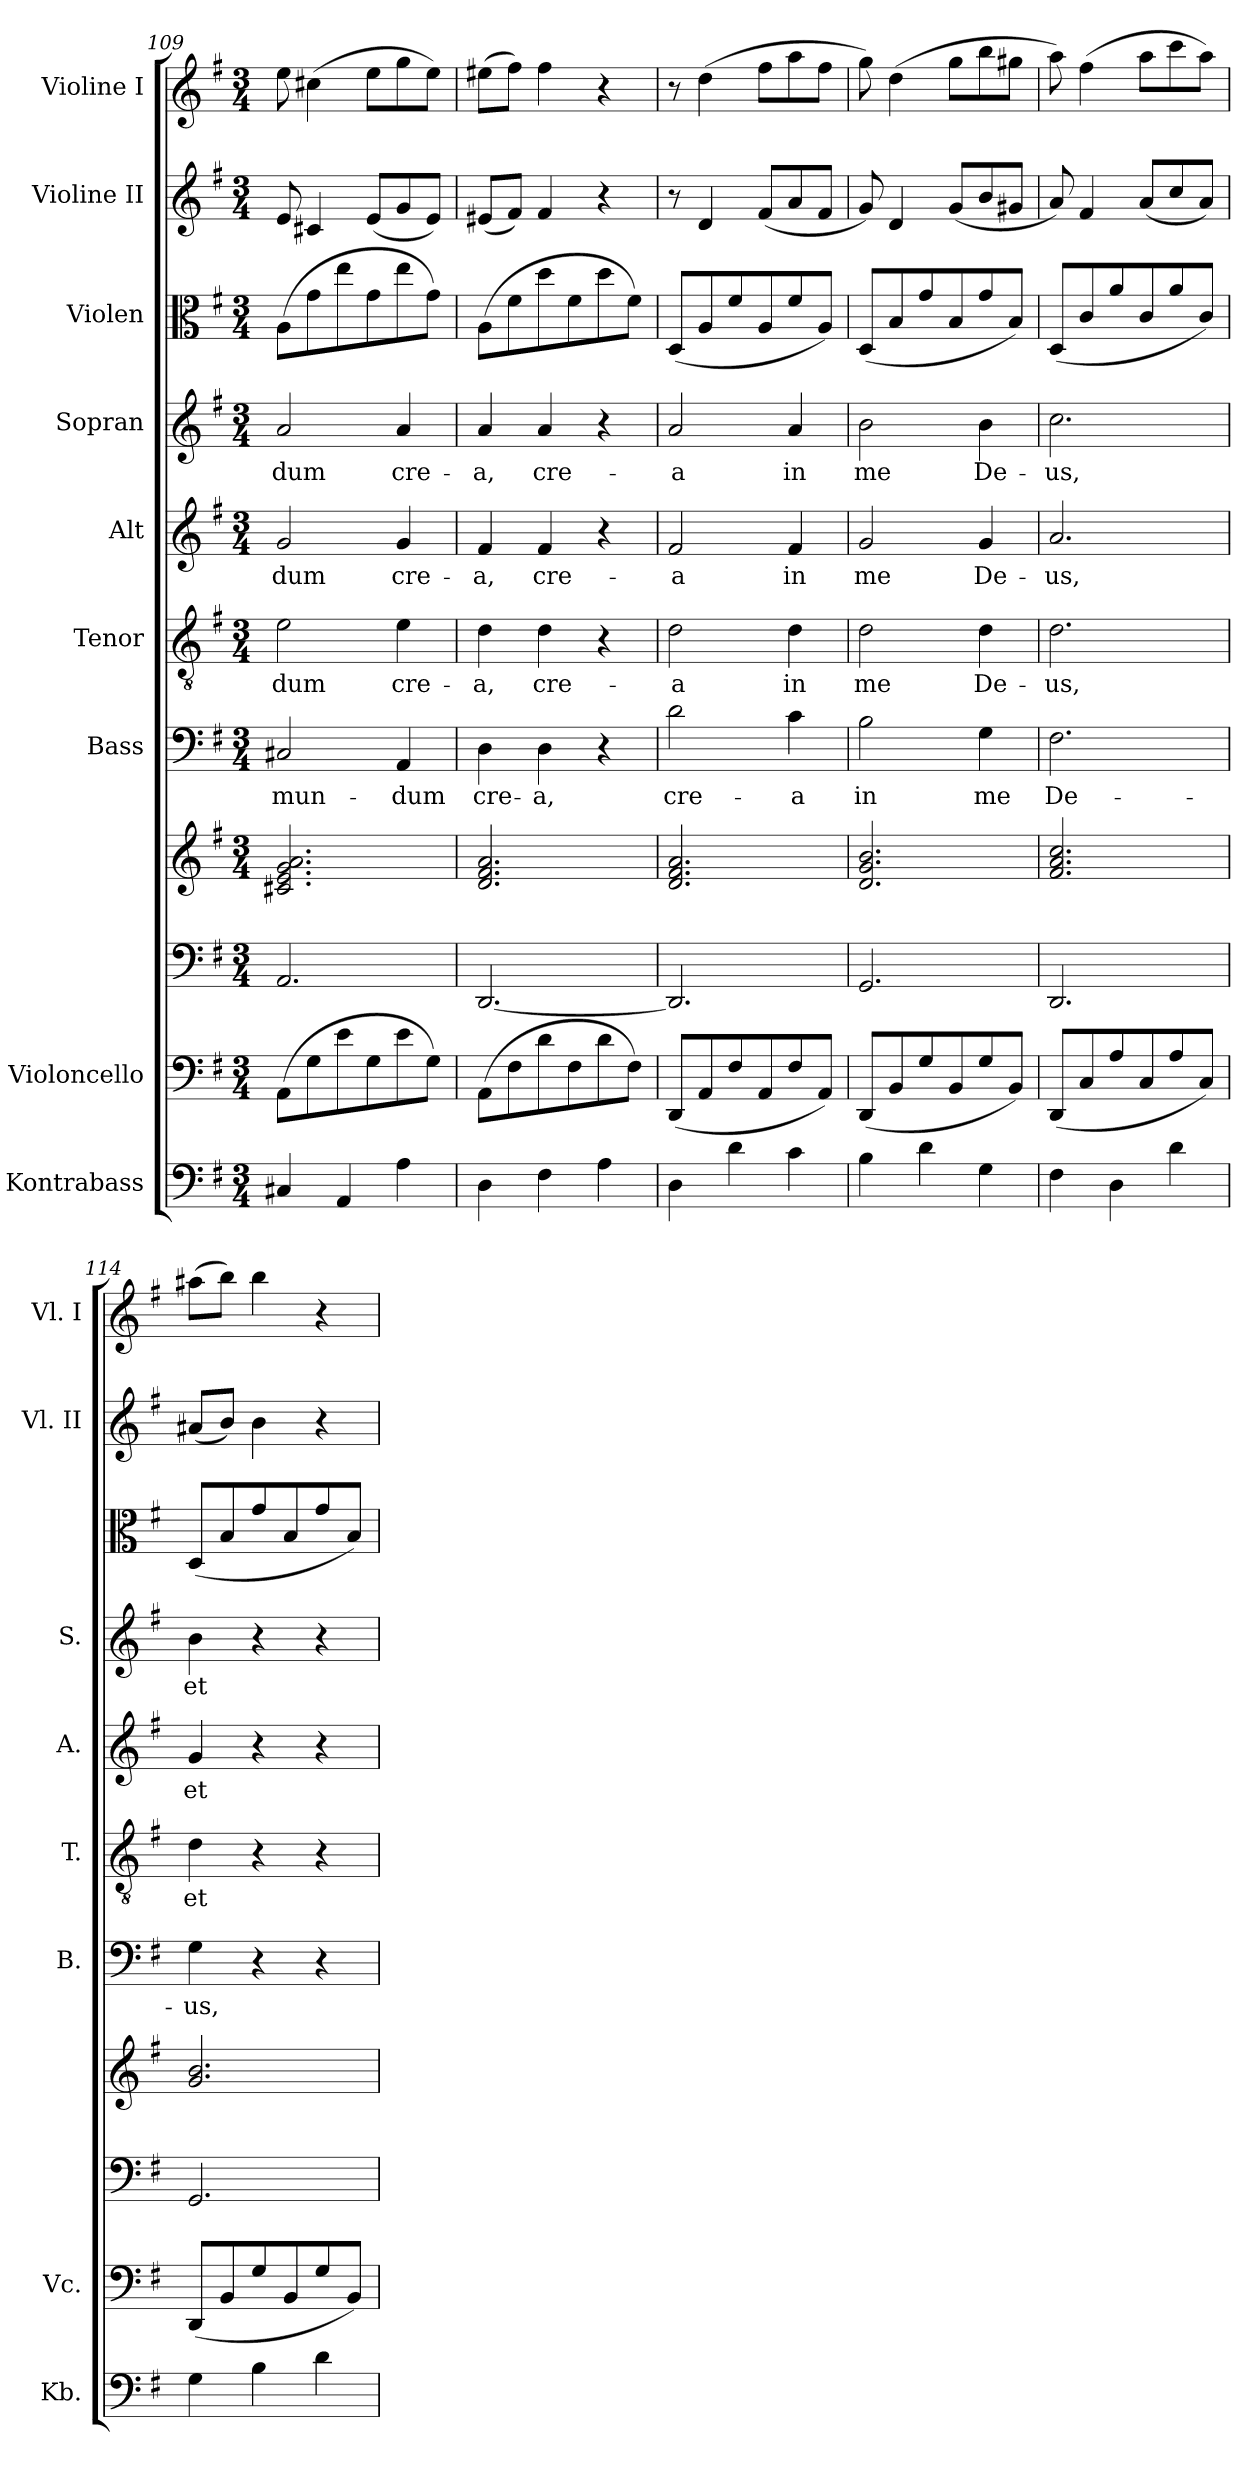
**kern	**kern	**kern	**kern	**kern	**text	**kern	**text	**kern	**text	**kern	**text	**kern	**kern	**kern
*part10	*part9	*part8	*part8	*part7	*part7	*part6	*part6	*part5	*part5	*part4	*part4	*part3	*part2	*part1
*staff11	*staff10	*staff9	*staff8	*staff7	*staff7	*staff6	*staff6	*staff5	*staff5	*staff4	*staff4	*staff3	*staff2	*staff1
*I"Kontrabass	*I"Violoncello	*	*	*I"Bass	*	*I"Tenor	*	*I"Alt	*	*I"Sopran	*	*I"Violen	*I"Violine II	*I"Violine I
*I'Kb.	*I'Vc.	*	*	*I'B.	*	*I'T.	*	*I'A.	*	*I'S.	*	*	*I'Vl. II	*I'Vl. I
*clefF4	*clefF4	*clefF4	*clefG2	*clefF4	*	*clefGv2	*	*clefG2	*	*clefG2	*	*clefC3	*clefG2	*clefG2
*ITrd7c12	*	*	*	*	*	*	*	*	*	*	*	*	*	*
*k[f#]	*k[f#]	*k[f#]	*k[f#]	*k[f#]	*	*k[f#]	*	*k[f#]	*	*k[f#]	*	*k[f#]	*k[f#]	*k[f#]
*G:	*G:	*G:	*G:	*G:	*	*G:	*	*G:	*	*G:	*	*G:	*G:	*G:
*M3/4	*M3/4	*M3/4	*M3/4	*M3/4	*	*M3/4	*	*M3/4	*	*M3/4	*	*M3/4	*M3/4	*M3/4
=109	=109	=109	=109	=109	=109	=109	=109	=109	=109	=109	=109	=109	=109	=109
!	!	!	!	!	!LO:LY:b	!	!LO:LY:b	!	!LO:LY:b	!	!LO:LY:b	!	!	!
4CC#X/	(>8AA\L	2.AA/	2.c#X/ 2.e/ 2.g/ 2.a/	2C#X/	mun-	2e\	-dum	2g/	-dum	2a/	-dum	(>8A\L	8e/	8ee\
.	8G\	.	.	.	.	.	.	.	.	.	.	8g\	4c#X/	(>4cc#X\
4AAA/	8e\	.	.	.	.	.	.	.	.	.	.	8ee\	.	.
.	8G\	.	.	.	.	.	.	.	.	.	.	8g\	(<8e/L	8ee\L
!	!	!	!	!	!LO:LY:b	!	!LO:LY:b	!	!LO:LY:b	!	!LO:LY:b	!	!	!
4AA\	8e\	.	.	4AA/	-dum	4e\	cre-	4g/	cre-	4a/	cre-	8ee\	8g/	8gg\
.	8G\J)	.	.	.	.	.	.	.	.	.	.	8g\J)	8e/J)	8ee\J)
!!LO:PB:g=z
=110	=110	=110	=110	=110	=110	=110	=110	=110	=110	=110	=110	=110	=110	=110
!	!	!	!	!	!LO:LY:b	!	!LO:LY:b	!	!LO:LY:b	!	!LO:LY:b	!	!	!
4DD\	(>8AA\L	[2.DD/	2.d/ 2.f#/ 2.a/	4D\	cre-	4d\	-a,	4f#/	-a,	4a/	-a,	(>8A\L	(<8e#X/L	(>8ee#X\L
.	8F#\	.	.	.	.	.	.	.	.	.	.	8f#\	8f#/J)	8ff#\J)
!	!	!	!	!	!LO:LY:b	!	!LO:LY:b	!	!LO:LY:b	!	!LO:LY:b	!	!	!
4FF#\	8d\	.	.	4D\	-a,	4d\	cre-	4f#/	cre-	4a/	cre-	8dd\	4f#/	4ff#\
.	8F#\	.	.	.	.	.	.	.	.	.	.	8f#\	.	.
4AA\	8d\	.	.	4r	.	4r	.	4r	.	4r	.	8dd\	4r	4r
.	8F#\J)	.	.	.	.	.	.	.	.	.	.	8f#\J)	.	.
=111	=111	=111	=111	=111	=111	=111	=111	=111	=111	=111	=111	=111	=111	=111
!	!	!	!	!	!LO:LY:b	!	!LO:LY:b	!	!LO:LY:b	!	!LO:LY:b	!	!	!
4DD\	(<8DD/L	2.DD/]	2.d/ 2.f#/ 2.a/	2d\	cre-	2d\	-a	2f#/	-a	2a/	-a	(<8D/L	8r	8r
.	8AA/	.	.	.	.	.	.	.	.	.	.	8A/	4d/	(>4dd\
4D\	8F#/	.	.	.	.	.	.	.	.	.	.	8f#/	.	.
.	8AA/	.	.	.	.	.	.	.	.	.	.	8A/	(<8f#/L	8ff#\L
!	!	!	!	!	!LO:LY:b	!	!LO:LY:b	!	!LO:LY:b	!	!LO:LY:b	!	!	!
4C\	8F#/	.	.	4c\	-a	4d\	in	4f#/	in	4a/	in	8f#/	8a/	8aa\
.	8AA/J)	.	.	.	.	.	.	.	.	.	.	8A/J)	8f#/J	8ff#\J
=112	=112	=112	=112	=112	=112	=112	=112	=112	=112	=112	=112	=112	=112	=112
!	!	!	!	!	!LO:LY:b	!	!LO:LY:b	!	!LO:LY:b	!	!LO:LY:b	!	!	!
4BB\	(<8DD/L	2.GG/	2.d/ 2.g/ 2.b/	2B\	in	2d\	me	2g/	me	2b\	me	(<8D/L	8g/)	8gg\)
.	8BB/	.	.	.	.	.	.	.	.	.	.	8B/	4d/	(>4dd\
4D\	8G/	.	.	.	.	.	.	.	.	.	.	8g/	.	.
.	8BB/	.	.	.	.	.	.	.	.	.	.	8B/	(<8g/L	8gg\L
!	!	!	!	!	!LO:LY:b	!	!LO:LY:b	!	!LO:LY:b	!	!LO:LY:b	!	!	!
4GG\	8G/	.	.	4G\	me	4d\	De-	4g/	De-	4b\	De-	8g/	8b/	8bb\
.	8BB/J)	.	.	.	.	.	.	.	.	.	.	8B/J)	8g#X/J	8gg#X\J
=113	=113	=113	=113	=113	=113	=113	=113	=113	=113	=113	=113	=113	=113	=113
!	!	!	!	!	!LO:LY:b	!	!LO:LY:b	!	!LO:LY:b	!	!LO:LY:b	!	!	!
4FF#\	(<8DD/L	2.DD/	2.f#/ 2.a/ 2.cc/	2.F#\	De-	2.d\	-us,	2.a/	-us,	2.cc\	-us,	(<8D/L	8a/)	8aa\)
.	8C/	.	.	.	.	.	.	.	.	.	.	8c/	4f#/	(>4ff#\
4DD\	8A/	.	.	.	.	.	.	.	.	.	.	8a/	.	.
.	8C/	.	.	.	.	.	.	.	.	.	.	8c/	(<8a/L	8aa\L
4D\	8A/	.	.	.	.	.	.	.	.	.	.	8a/	8cc/	8ccc\
.	8C/J)	.	.	.	.	.	.	.	.	.	.	8c/J)	8a/J)	8aa\J)
=114	=114	=114	=114	=114	=114	=114	=114	=114	=114	=114	=114	=114	=114	=114
!	!	!	!	!	!LO:LY:b	!	!LO:LY:b	!	!LO:LY:b	!	!LO:LY:b	!	!	!
4GG\	(<8DD/L	2.GG/	2.g/ 2.b/	4G\	-us,	4d\	et	4g/	et	4b\	et	(<8D/L	(<8a#X/L	(>8aa#X\L
.	8BB/	.	.	.	.	.	.	.	.	.	.	8B/	8b/J)	8bb\J)
4BB\	8G/	.	.	4r	.	4r	.	4r	.	4r	.	8g/	4b\	4bb\
.	8BB/	.	.	.	.	.	.	.	.	.	.	8B/	.	.
4D\	8G/	.	.	4r	.	4r	.	4r	.	4r	.	8g/	4r	4r
.	8BB/J)	.	.	.	.	.	.	.	.	.	.	8B/J)	.	.
=	=	=	=	=	=	=	=	=	=	=	=	=	=	=
*-	*-	*-	*-	*-	*-	*-	*-	*-	*-	*-	*-	*-	*-	*-
